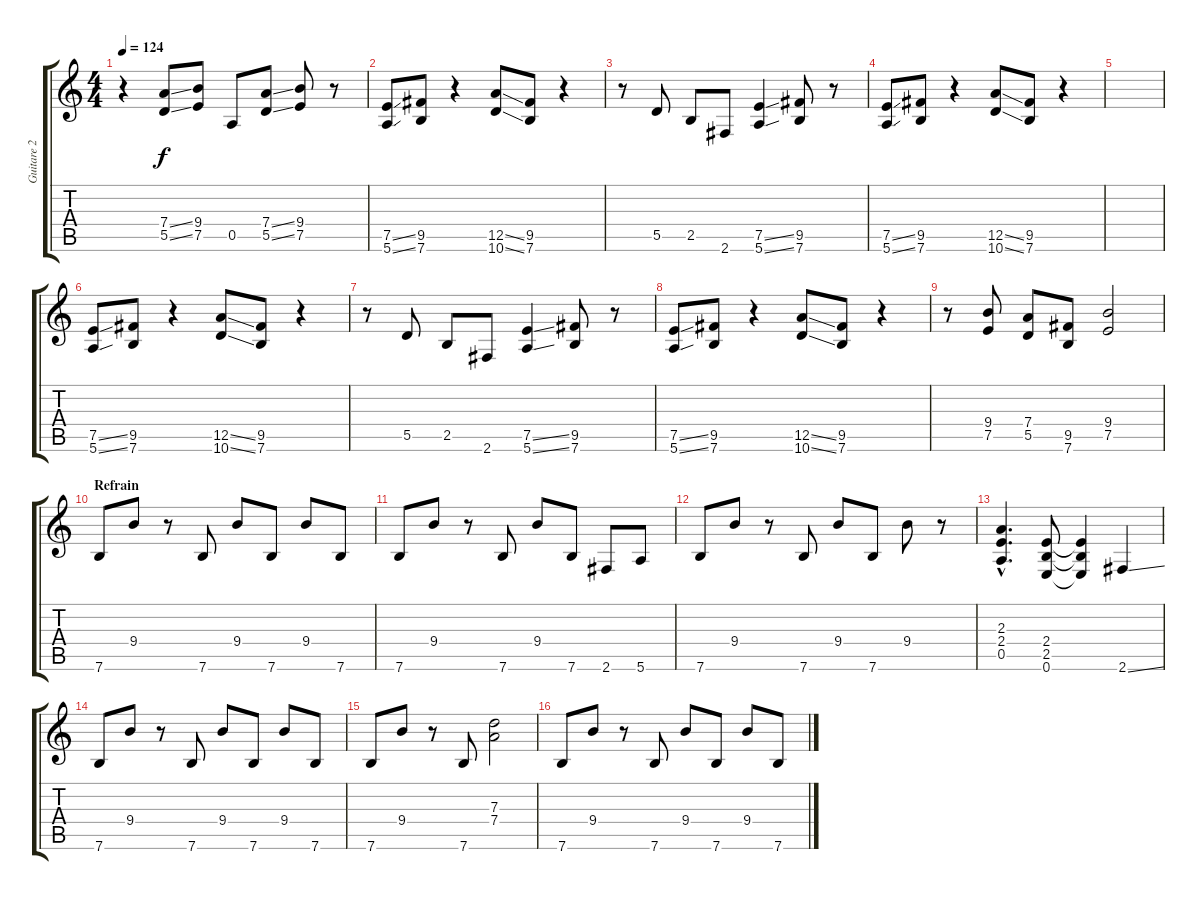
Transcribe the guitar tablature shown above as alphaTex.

\track ("Guitare 2" "Guitare 2") {instrument overdrivenguitar}
\staff {score tabs}
\tuning (E4 B3 G3 D3 A2 E2) {hide}
\ts (4 4)
\tempo 124
\clef g2
\ks c
r.4{dy f} (7.4{ss} 5.5{ss}).8 (9.4 7.5).8 0.5.8 (7.4{ss} 5.5{ss}).8 (9.4 7.5).8 r.8 |
(7.5{ss} 5.6{ss}).8 (9.5 7.6).8 r.4 (12.5{ss} 10.6{ss}).8 (9.5 7.6).8 r.4 |
r.8 5.5.8 2.5.8 2.6.8 (7.5{ss} 5.6{ss}).4 (9.5 7.6).8 r.8 |
(7.5{ss} 5.6{ss}).8 (9.5 7.6).8 r.4 (12.5{ss} 10.6{ss}).8 (9.5 7.6).8 r.4 |
|
(7.5{ss} 5.6{ss}).8 (9.5 7.6).8 r.4 (12.5{ss} 10.6{ss}).8 (9.5 7.6).8 r.4 |
r.8 5.5.8 2.5.8 2.6.8 (7.5{ss} 5.6{ss}).4 (9.5 7.6).8 r.8 |
(7.5{ss} 5.6{ss}).8 (9.5 7.6).8 r.4 (12.5{ss} 10.6{ss}).8 (9.5 7.6).8 r.4 |
r.8 (9.4 7.5).8 (7.4 5.5).8 (9.5 7.6).8 (9.4 7.5).2 |
\section ("" "Refrain")
7.6.8 9.4.8 r.8 7.6.8 9.4.8 7.6.8 9.4.8 7.6.8 |
7.6.8 9.4.8 r.8 7.6.8 9.4.8 7.6.8 2.6.8 5.6.8 |
7.6.8 9.4.8 r.8 7.6.8 9.4.8 7.6.8 9.4.8 r.8 |
(2.3{hac} 2.4{hac} 0.5{hac}).4{d} (2.4 2.5 0.6).8 (2.4{t} 2.5{t} 0.6{t}).4 2.6{ss}.4 |
7.6.8 9.4.8 r.8 7.6.8 9.4.8 7.6.8 9.4.8 7.6.8 |
7.6.8 9.4.8 r.8 7.6.8 (7.3 7.4).2 |
7.6.8 9.4.8 r.8 7.6.8 9.4.8 7.6.8 9.4.8 7.6.8
